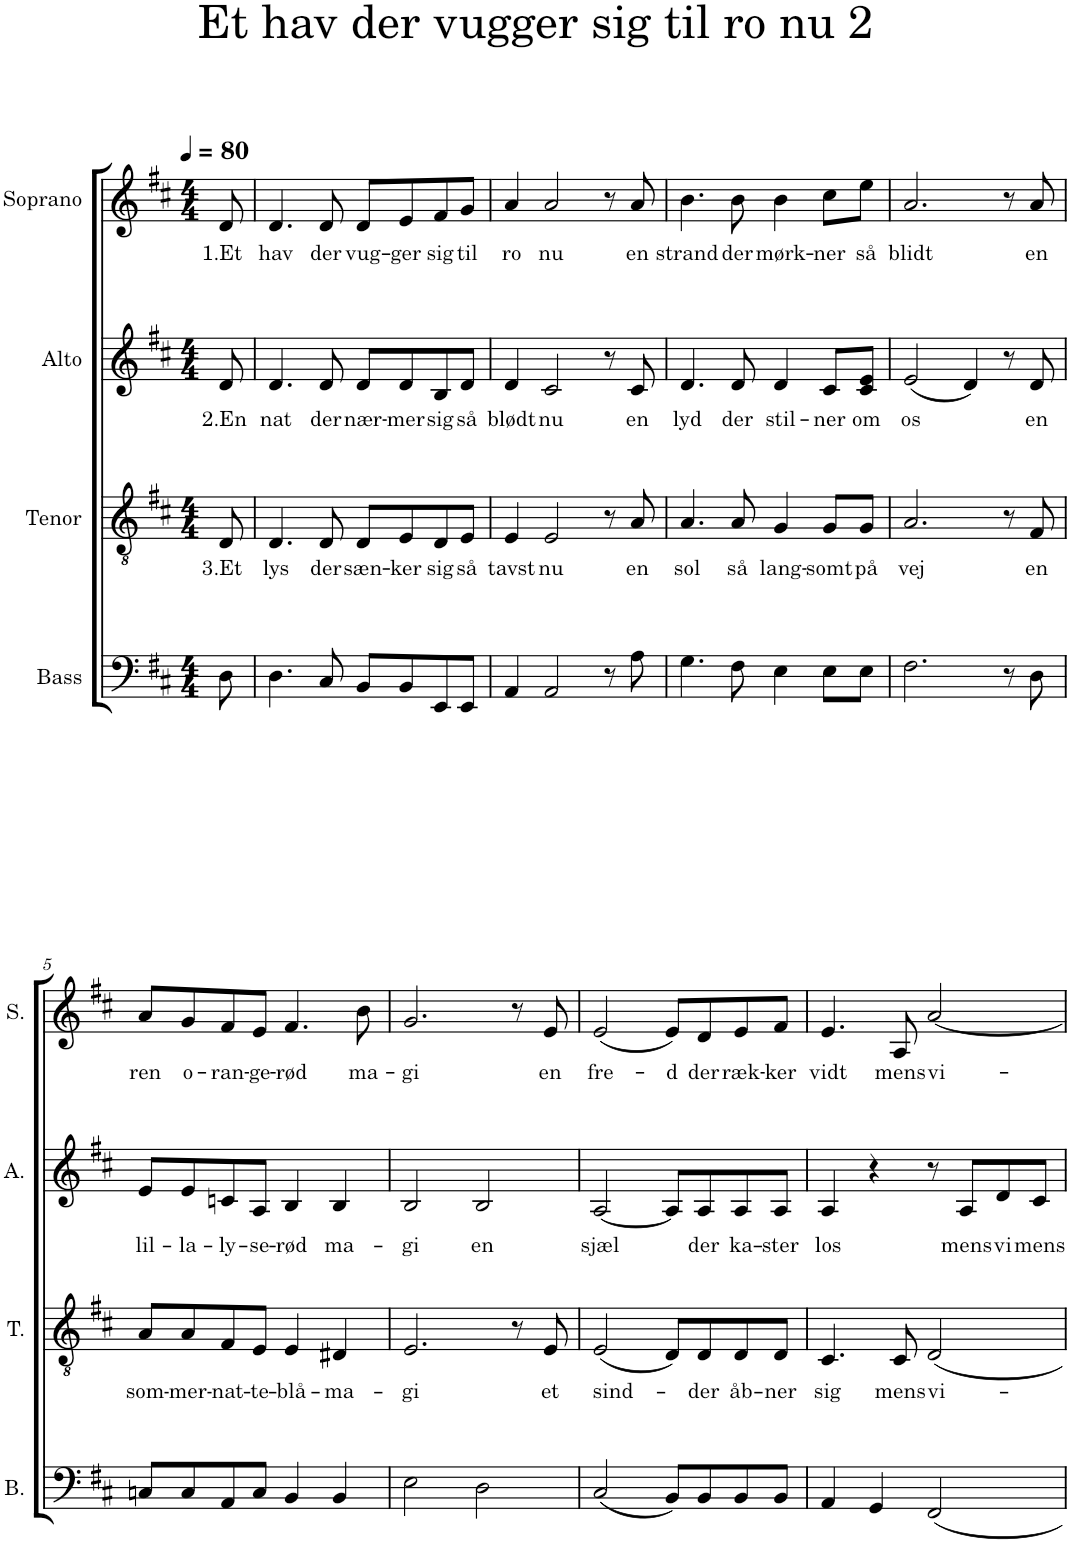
**kern	**kern	**text	**kern	**text	**kern	**text
*part4	*part3	*part3	*part2	*part2	*part1	*part1
*staff4	*staff3	*staff3	*staff2	*staff2	*staff1	*staff1
*I"Bass	*I"Tenor	*	*I"Alto	*	*I"Soprano	*
*I'B.	*I'T.	*	*I'A.	*	*I'S.	*
*clefF4	*clefGv2	*	*clefG2	*	*clefG2	*
*k[f#c#]	*k[f#c#]	*	*k[f#c#]	*	*k[f#c#]	*
*M4/4	*M4/4	*	*M4/4	*	*M4/4	*
*MM80	*MM80	*	*MM80	*	*MM80	*
=	=	=	=	=	=	=
!	!	!LO:LY:b	!	!LO:LY:b	!	!LO:LY:b
8D\	8D/	3.Et	8d/	2.En	8d/	1.Et
=1	=1	=1	=1	=1	=1	=1
!	!	!LO:LY:b	!	!LO:LY:b	!	!LO:LY:b
4.D\	4.D/	lys	4.d/	nat	4.d/	hav
!	!	!LO:LY:b	!	!LO:LY:b	!	!LO:LY:b
8C#/	8D/	der	8d/	der	8d/	der
!	!	!LO:LY:b	!	!LO:LY:b	!	!LO:LY:b
8BB/L	8D/L	sæn-	8d/L	nær-	8d/L	vug-
!	!	!LO:LY:b	!	!LO:LY:b	!	!LO:LY:b
8BB/	8E/	-ker	8d/	-mer	8e/	-ger
!	!	!LO:LY:b	!	!LO:LY:b	!	!LO:LY:b
8EE/	8D/	sig	8B/	sig	8f#/	sig
!	!	!LO:LY:b	!	!LO:LY:b	!	!LO:LY:b
8EE/J	8E/J	så	8d/J	så	8g/J	til
=2	=2	=2	=2	=2	=2	=2
!	!	!LO:LY:b	!	!LO:LY:b	!	!LO:LY:b
4AA/	4E/	tavst	4d/	blødt	4a/	ro
!	!	!LO:LY:b	!	!LO:LY:b	!	!LO:LY:b
2AA/	2E/	nu	2c#/	nu	2a/	nu
8r	8r	.	8r	.	8r	.
!	!	!LO:LY:b	!	!LO:LY:b	!	!LO:LY:b
8A\	8A/	en	8c#/	en	8a/	en
=3	=3	=3	=3	=3	=3	=3
!	!	!LO:LY:b	!	!LO:LY:b	!	!LO:LY:b
4.G\	4.A/	sol	4.d/	lyd	4.b\	strand
!	!	!LO:LY:b	!	!LO:LY:b	!	!LO:LY:b
8F#\	8A/	så	8d/	der	8b\	der
!	!	!LO:LY:b	!	!LO:LY:b	!	!LO:LY:b
4E\	4G/	lang-	4d/	stil-	4b\	mørk-
!	!	!LO:LY:b	!	!LO:LY:b	!	!LO:LY:b
8E\L	8G/L	-somt	8c#/L	-ner	8cc#\L	-ner
!	!	!LO:LY:b	!	!LO:LY:b	!	!LO:LY:b
8E\J	8G/J	på	8c#/ 8e/J	om	8ee\J	så
=4	=4	=4	=4	=4	=4	=4
!	!	!LO:LY:b	!	!LO:LY:b	!	!LO:LY:b
2.F#\	2.A/	vej	(2e/	os	2.a/	blidt
.	.	.	4d/)	.	.	.
8r	8r	.	8r	.	8r	.
!	!	!LO:LY:b	!	!LO:LY:b	!	!LO:LY:b
8D\	8F#/	en	8d/	en	8a/	en
!!LO:LB:g=z
=5	=5	=5	=5	=5	=5	=5
!	!	!LO:LY:b	!	!LO:LY:b	!	!LO:LY:b
8Cn/L	8A/L	som-	8e/L	lil-	8a/L	ren
!	!	!LO:LY:b	!	!LO:LY:b	!	!LO:LY:b
8C/	8A/	-mer-	8e/	-la-	8g/	o-
!	!	!LO:LY:b	!	!LO:LY:b	!	!LO:LY:b
8AA/	8F#/	-nat-	8cn/	-ly-	8f#/	-ran-
!	!	!LO:LY:b	!	!LO:LY:b	!	!LO:LY:b
8C/J	8E/J	-te-	8A/J	-se-	8e/J	-ge-
!	!	!LO:LY:b	!	!LO:LY:b	!	!LO:LY:b
4BB/	4E/	-blå-	4B/	-rød	4.f#/	-rød
!	!	!LO:LY:b	!	!LO:LY:b	!	!
4BB/	4D#X/	-ma-	4B/	ma-	.	.
!	!	!	!	!	!	!LO:LY:b
.	.	.	.	.	8b\	ma-
=6	=6	=6	=6	=6	=6	=6
!	!	!LO:LY:b	!	!LO:LY:b	!	!LO:LY:b
2E\	2.E/	-gi	2B/	-gi	2.g/	-gi
!	!	!	!	!LO:LY:b	!	!
2D\	.	.	2B/	en	.	.
.	8r	.	.	.	8r	.
!	!	!LO:LY:b	!	!	!	!LO:LY:b
.	8E/	et	.	.	8e/	en
=7	=7	=7	=7	=7	=7	=7
!	!	!LO:LY:b	!	!LO:LY:b	!	!LO:LY:b
(2C#/	(2E/	sind-	[2A/	sjæl	(2e/	fre-
!	!	!	!	!	!	!LO:LY:b
8BB/L)	8D/L)	.	8A/L]	.	8e/L)	-d
!	!	!LO:LY:b	!	!LO:LY:b	!	!LO:LY:b
8BB/	8D/	-der	8A/	der	8d/	der
!	!	!LO:LY:b	!	!LO:LY:b	!	!LO:LY:b
8BB/	8D/	åb-	8A/	ka-	8e/	ræk-
!	!	!LO:LY:b	!	!LO:LY:b	!	!LO:LY:b
8BB/J	8D/J	-ner	8A/J	-ster	8f#/J	-ker
=8	=8	=8	=8	=8	=8	=8
!	!	!LO:LY:b	!	!LO:LY:b	!	!LO:LY:b
4AA/	4.C#/	sig	4A/	los	4.e/	vidt
4GG/	.	.	4r	.	.	.
!	!	!LO:LY:b	!	!	!	!LO:LY:b
.	8C#/	mens	.	.	8A/	mens
!	!	!LO:LY:b	!	!	!	!LO:LY:b
2FF#/	2D/	vi-	8r	.	[2a/	vi-
!	!	!	!	!LO:LY:b	!	!
.	.	.	8A/L	mens	.	.
!	!	!	!	!LO:LY:b	!	!
.	.	.	8d/	vi	.	.
!	!	!	!	!LO:LY:b	!	!
.	.	.	8c#/J	mens	.	.
=	=	=	=	=	=	=
*-	*-	*-	*-	*-	*-	*-
